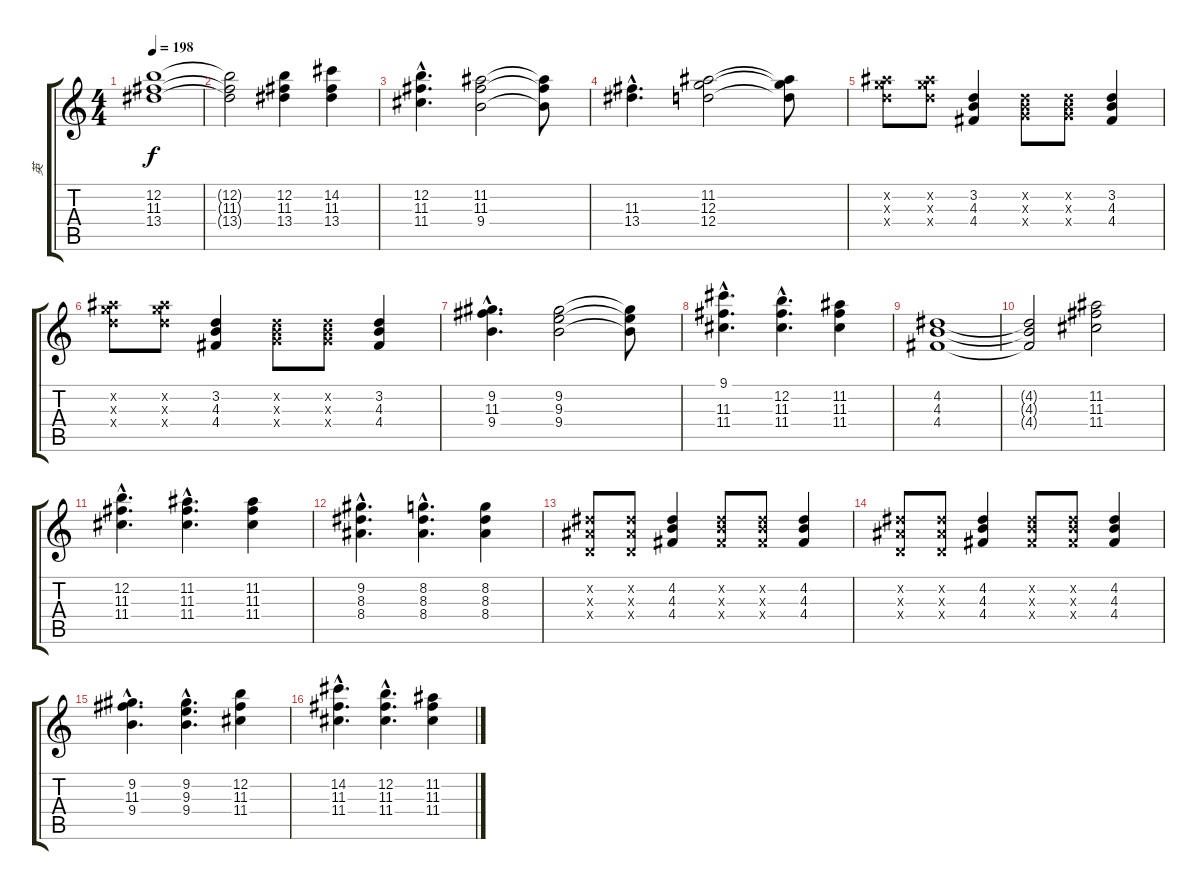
\track ("英" "英") {instrument distortionguitar}
\staff {score tabs}
\tuning (E4 B3 G3 D3 A2 E2) {hide}
\ts (4 4)
\tempo 198
\clef g2
\ks c
(12.2 11.3 13.4).1{dy f} |
(12.2{t} 11.3{t} 13.4{t}).2 (12.2 11.3 13.4).4 (14.2 11.3 13.4).4 |
(12.2{hac} 11.3{hac} 11.4{hac}).4{d} (11.2 11.3 9.4).2 (11.2{t} 11.3{t} 9.4{t}).8 |
(11.3{hac} 13.4{hac}).4{d} (11.2 12.3 12.4).2 (11.2{t} 12.3{t} 12.4{t}).8 |
(11.2{x} 12.3{x} 12.4{x}).8 (11.2{x} 12.3{x} 12.4{x}).8 (3.2 4.3 4.4).4 (0.2{x} 0.3{x} 12.4{x}).8 (0.2{x} 0.3{x} 12.4{x}).8 (3.2 4.3 4.4).4 |
(11.2{x} 12.3{x} 12.4{x}).8 (11.2{x} 12.3{x} 12.4{x}).8 (3.2 4.3 4.4).4 (0.2{x} 0.3{x} 12.4{x}).8 (0.2{x} 0.3{x} 12.4{x}).8 (3.2 4.3 4.4).4 |
(9.2{hac} 11.3{hac} 9.4{hac}).4{d} (9.2 9.3 9.4).2 (9.2{t} 9.3{t} 9.4{t}).8 |
(9.1{hac} 11.3{hac} 11.4{hac}).4{d} (12.2{hac} 11.3{hac} 11.4{hac}).4{d} (11.2 11.3 11.4).4 |
(4.2 4.3 4.4).1 |
(4.2{t} 4.3{t} 4.4{t}).2 (11.2 11.3 11.4).2 |
(12.2{hac} 11.3{hac} 11.4{hac}).4{d} (11.2{hac} 11.3{hac} 11.4{hac}).4{d} (11.2 11.3 11.4).4 |
(9.2{hac} 8.3{hac} 8.4{hac}).4{d} (8.2{hac} 8.3{hac} 8.4{hac}).4{d} (8.2 8.3 8.4).4 |
(4.2{x} 3.3{x} 0.4{x}).8 (4.2{x} 3.3{x} 0.4{x}).8 (4.2 4.3 4.4).4 (4.2{x} 4.3{x} 4.4{x}).8 (4.2{x} 4.3{x} 4.4{x}).8 (4.2 4.3 4.4).4 |
(4.2{x} 3.3{x} 0.4{x}).8 (4.2{x} 3.3{x} 0.4{x}).8 (4.2 4.3 4.4).4 (4.2{x} 4.3{x} 4.4{x}).8 (4.2{x} 4.3{x} 4.4{x}).8 (4.2 4.3 4.4).4 |
(9.2{hac} 11.3{hac} 9.4{hac}).4{d} (9.2{hac} 9.3{hac} 9.4{hac}).4{d} (12.2 11.3 11.4).4 |
(14.2{hac} 11.3{hac} 11.4{hac}).4{d} (12.2{hac} 11.3{hac} 11.4{hac}).4{d} (11.2 11.3 11.4).4
